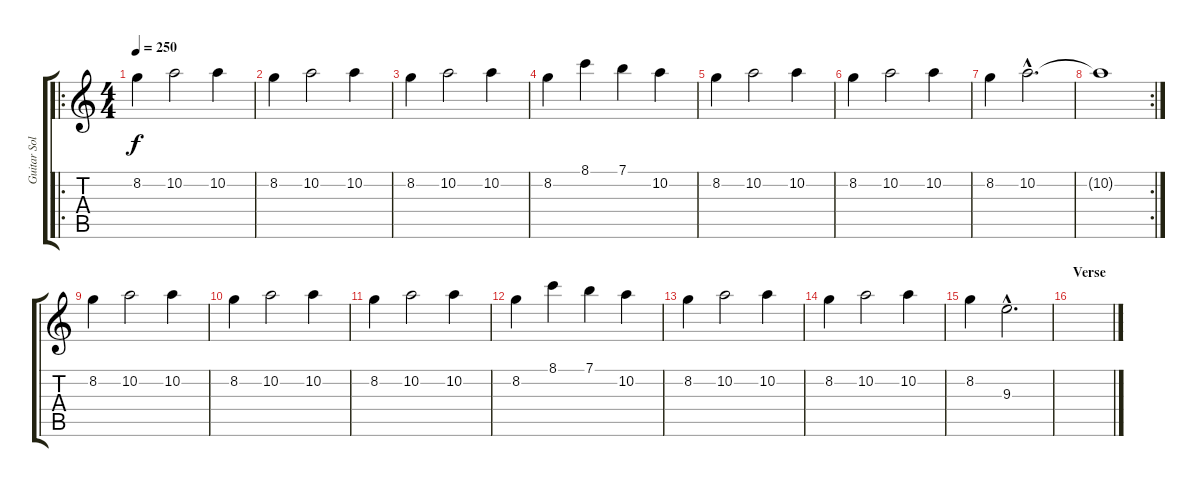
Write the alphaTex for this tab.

\track ("Guitar Solo" "Guitar Sol") {instrument overdrivenguitar}
\staff {score tabs}
\tuning (E4 B3 G3 D3 A2 E2) {hide}
\ro
\ts (4 4)
\tempo 250
\clef g2
\ks c
8.2.4{dy f} 10.2.2 10.2.4 |
8.2.4 10.2.2 10.2.4 |
8.2.4 10.2.2 10.2.4 |
8.2.4 8.1.4 7.1.4 10.2.4 |
8.2.4 10.2.2 10.2.4 |
8.2.4 10.2.2 10.2.4 |
8.2.4 10.2{hac}.2{d} |
\rc 2
10.2{t}.1 |
8.2.4 10.2.2 10.2.4 |
8.2.4 10.2.2 10.2.4 |
8.2.4 10.2.2 10.2.4 |
8.2.4 8.1.4 7.1.4 10.2.4 |
8.2.4 10.2.2 10.2.4 |
8.2.4 10.2.2 10.2.4 |
8.2.4 9.3{hac}.2{d} |
\section ("" "Verse")
